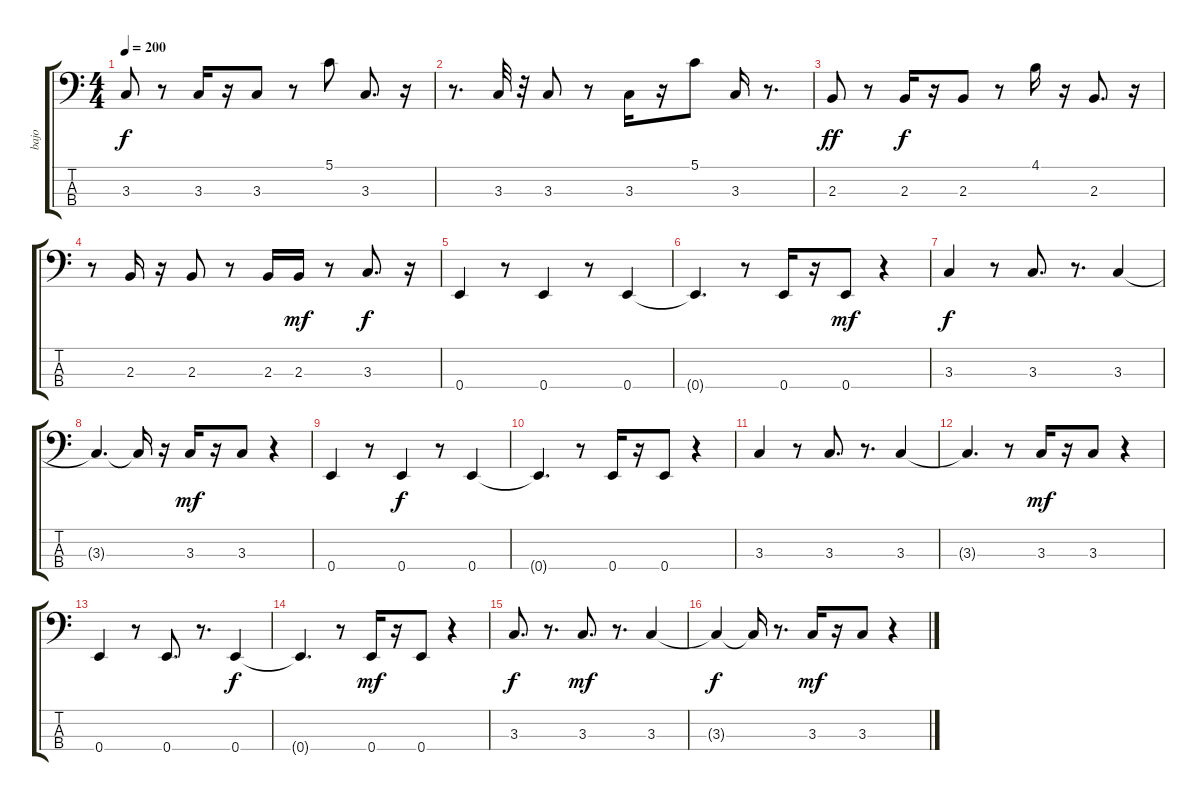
\track ("bajo" "bajo") {instrument electricbasspick}
\staff {score tabs}
\tuning (G2 D2 A1 E1) {hide}
\ts (4 4)
\tempo 200
\clef f4
\ks c
3.3.8{dy f} r.8 3.3.16 r.16 3.3.8 r.8 5.1.8 3.3.8{d} r.16 |
r.8{d} 3.3.32 r.32 3.3.8 r.8 3.3.16 r.16 5.1.8 3.3.16 r.8{d} |
2.3.8{dy ff} r.8 2.3.16{dy f} r.16 2.3.8 r.8 4.1.16 r.16 2.3.8{d} r.16 |
r.8 2.3.16 r.16 2.3.8 r.8 2.3.16 2.3.16{dy mf} r.8 3.3.8{d dy f} r.16 |
0.4.4 r.8 0.4.4 r.8 0.4.4 |
0.4{t}.4{d} r.8 0.4.16 r.16 0.4.8{dy mf} r.4 |
3.3.4{dy f} r.8 3.3.8{d} r.8{d} 3.3.4 |
3.3{t}.4{d} 3.3{t}.16 r.16 3.3.16{dy mf} r.16 3.3.8 r.4 |
0.4.4 r.8 0.4.4{dy f} r.8 0.4.4 |
0.4{t}.4{d} r.8 0.4.16 r.16 0.4.8 r.4 |
3.3.4 r.8 3.3.8{d} r.8{d} 3.3.4 |
3.3{t}.4{d} r.8 3.3.16{dy mf} r.16 3.3.8 r.4 |
0.4.4 r.8 0.4.8{d} r.8{d} 0.4.4{dy f} |
0.4{t}.4{d} r.8 0.4.16{dy mf} r.16 0.4.8 r.4 |
3.3.8{d dy f} r.8{d} 3.3.8{d dy mf} r.8{d} 3.3.4 |
3.3{t}.4{dy f} 3.3{t}.16 r.8{d} 3.3.16{dy mf} r.16 3.3.8 r.4
